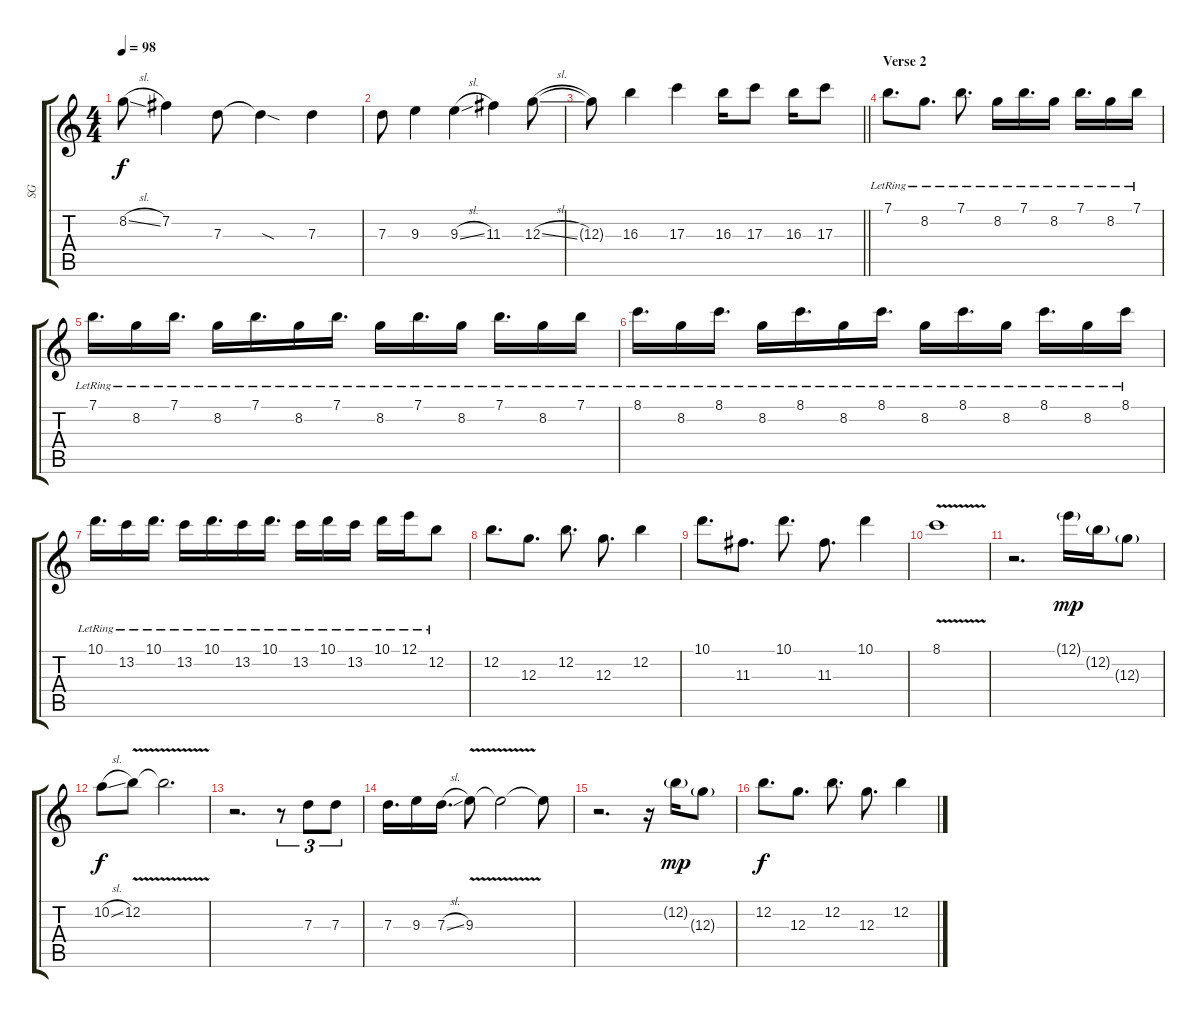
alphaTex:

\track ("SG" "SG") {instrument electricguitarjazz}
\staff {score tabs}
\tuning (E4 B3 G3 D3 A2 E2) {hide}
\ts (4 4)
\tempo 98
\clef g2
\ks c
8.2{sl}.8{dy f} 7.2.4 7.3.8 7.3{sod t}.4 7.3.4 |
7.3.8 9.3.4 9.3{sl}.4 11.3.4 12.3{sl}.8 |
\barLineRight lightlight
12.3{t}.8 16.3.4 17.3.4 16.3.16 17.3.8 16.3.16 17.3.8 |
\section ("" "Verse 2")
7.1{lr}.8{d} 8.2{lr}.8{d} 7.1{lr}.8{d} 8.2{lr}.16 7.1{lr}.16{d} 8.2{lr}.16 7.1{lr}.16{d} 8.2{lr}.16 7.1{lr}.16 |
7.1{lr}.16{d} 8.2{lr}.16 7.1{lr}.16{d} 8.2{lr}.16 7.1{lr}.16{d} 8.2{lr}.16 7.1{lr}.16{d} 8.2{lr}.16 7.1{lr}.16{d} 8.2{lr}.16 7.1{lr}.16{d} 8.2{lr}.16 7.1{lr}.16 |
8.1{lr}.16{d} 8.2{lr}.16 8.1{lr}.16{d} 8.2{lr}.16 8.1{lr}.16{d} 8.2{lr}.16 8.1{lr}.16{d} 8.2{lr}.16 8.1{lr}.16{d} 8.2{lr}.16 8.1{lr}.16{d} 8.2{lr}.16 8.1{lr}.16 |
10.1{lr}.16{d} 13.2{lr}.16 10.1{lr}.16{d} 13.2{lr}.16 10.1{lr}.16{d} 13.2{lr}.16 10.1{lr}.16{d} 13.2{lr}.16 10.1{lr}.16 13.2{lr}.16 10.1{lr}.16 12.1{lr}.16 12.2{lr}.8 |
12.2.8{d} 12.3.8{d} 12.2.8{d} 12.3.8{d} 12.2.4 |
10.1.8{d} 11.3.8{d} 10.1.8{d} 11.3.8{d} 10.1.4 |
8.1{v}.1 |
r.2{d} 12.1{g}.16{dy mp} 12.2{g}.16 12.3{g}.8 |
10.2{sl}.8{dy f} 12.2{v}.8 12.2{t}.2{d} |
r.2{d} r.8{tu (3 2)} 7.3.8{tu (3 2)} 7.3.8{tu (3 2)} |
7.3.16{d} 9.3.16 7.3{sl}.16{d} 9.3{v}.8 9.3{t}.2 9.3{t}.8 |
r.2{d} r.16 12.2{g}.16{dy mp} 12.3{g}.8 |
12.2.8{d dy f} 12.3.8{d} 12.2.8{d} 12.3.8{d} 12.2.4
